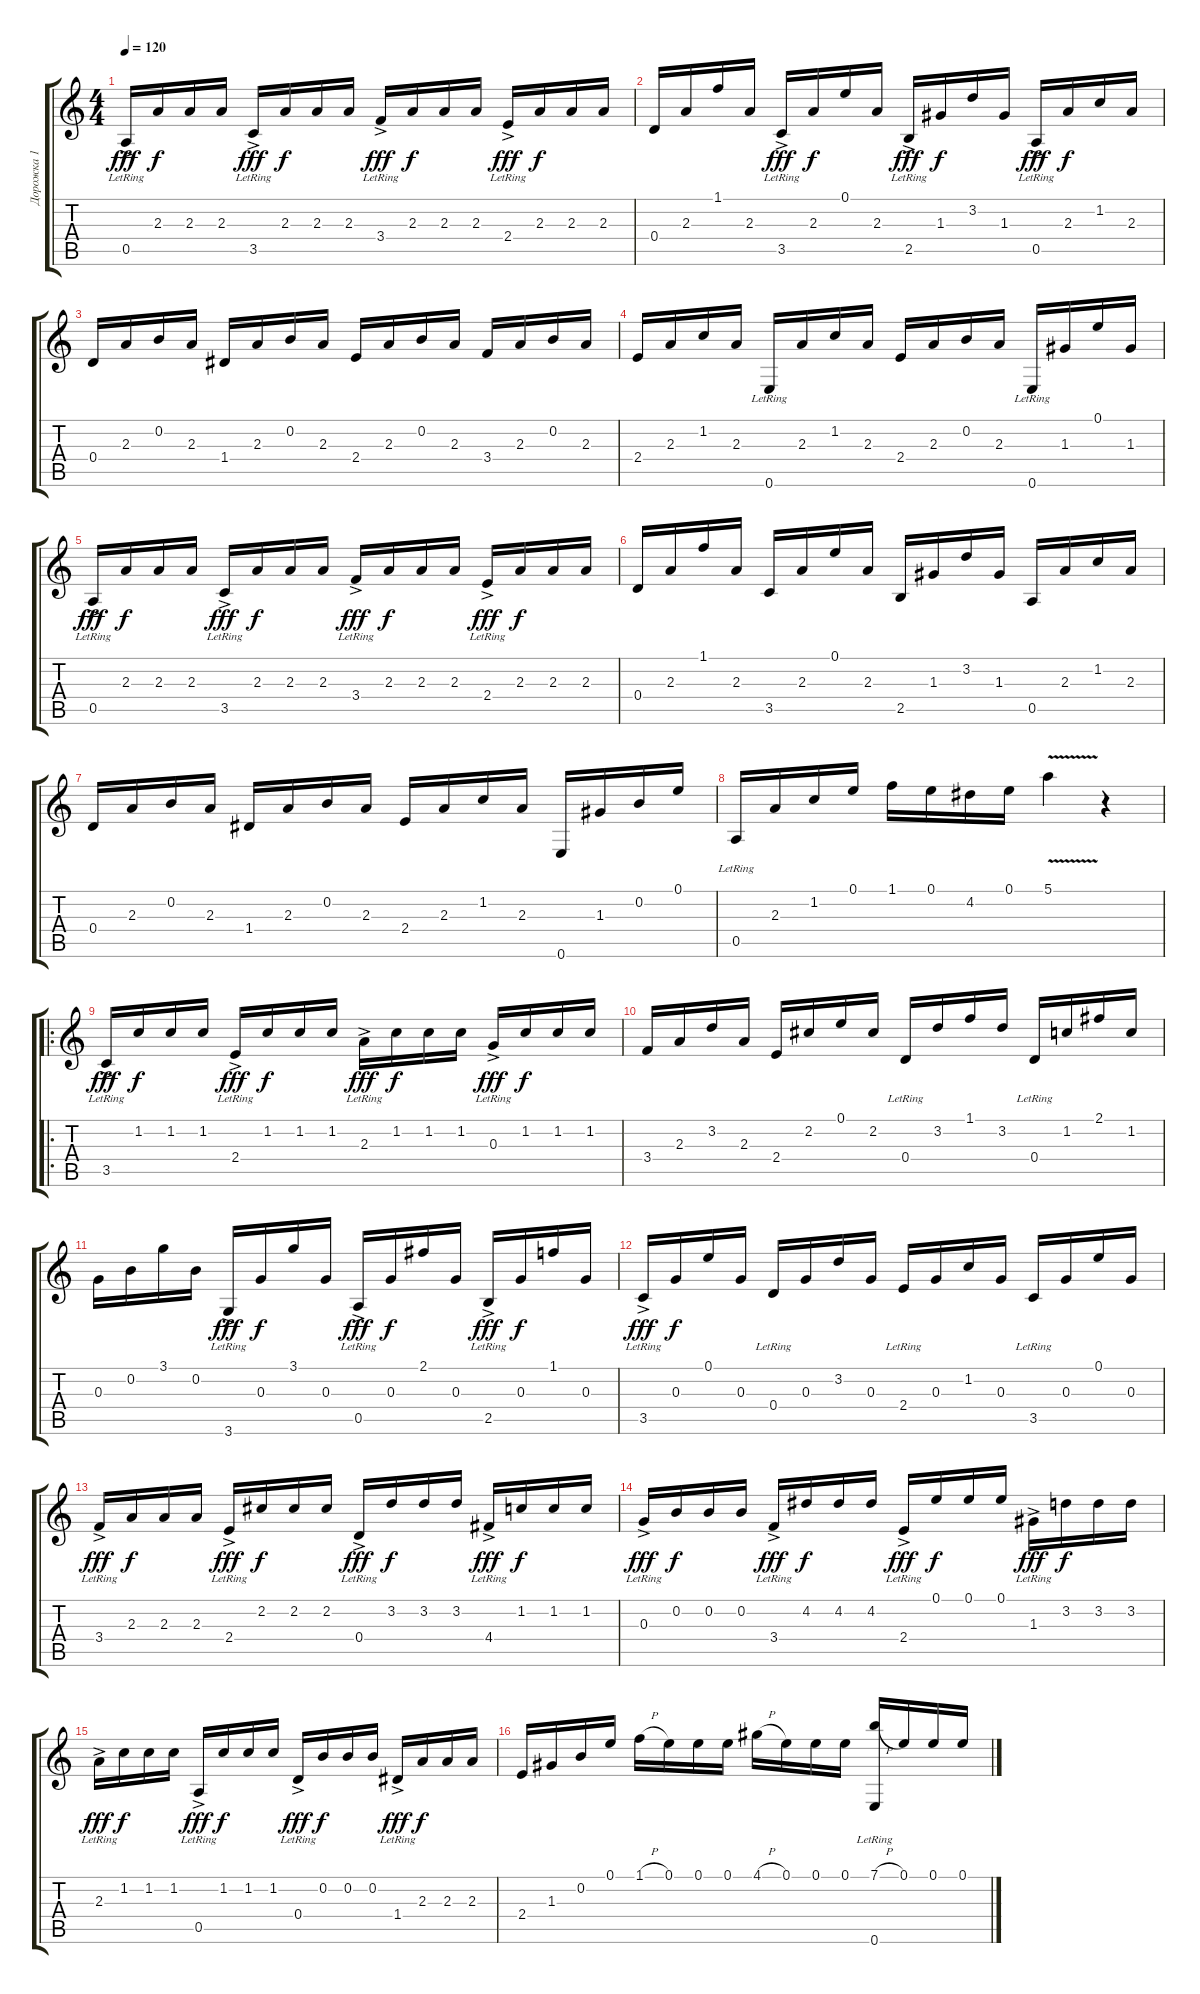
\track ("Дорожка 1" "Дорожка 1") {instrument acousticguitarnylon}
\staff {score tabs}
\tuning (E4 B3 G3 D3 A2 E2) {hide}
\ts (4 4)
\tempo 120
\clef g2
\ks c
0.5{ac lr}.16{dy fff instrument acousticguitarnylon} 2.3.16{dy f} 2.3.16 2.3.16 3.5{ac lr}.16{dy fff} 2.3.16{dy f} 2.3.16 2.3.16 3.4{ac lr}.16{dy fff} 2.3.16{dy f} 2.3.16 2.3.16 2.4{ac lr}.16{dy fff} 2.3.16{dy f} 2.3.16 2.3.16 |
0.4.16 2.3.16 1.1.16 2.3.16 3.5{ac lr}.16{dy fff} 2.3.16{dy f} 0.1.16 2.3.16 2.5{ac lr}.16{dy fff} 1.3.16{dy f} 3.2.16 1.3.16 0.5{ac lr}.16{dy fff} 2.3.16{dy f} 1.2.16 2.3.16 |
0.4.16 2.3.16 0.2.16 2.3.16 1.4.16 2.3.16 0.2.16 2.3.16 2.4.16 2.3.16 0.2.16 2.3.16 3.4.16 2.3.16 0.2.16 2.3.16 |
2.4.16 2.3.16 1.2.16 2.3.16 0.6{lr}.16 2.3.16 1.2.16 2.3.16 2.4.16 2.3.16 0.2.16 2.3.16 0.6{lr}.16 1.3.16 0.1.16 1.3.16 |
0.5{ac lr}.16{dy fff} 2.3.16{dy f} 2.3.16 2.3.16 3.5{ac lr}.16{dy fff} 2.3.16{dy f} 2.3.16 2.3.16 3.4{ac lr}.16{dy fff} 2.3.16{dy f} 2.3.16 2.3.16 2.4{ac lr}.16{dy fff} 2.3.16{dy f} 2.3.16 2.3.16 |
0.4.16 2.3.16 1.1.16 2.3.16 3.5.16 2.3.16 0.1.16 2.3.16 2.5.16 1.3.16 3.2.16 1.3.16 0.5.16 2.3.16 1.2.16 2.3.16 |
0.4.16 2.3.16 0.2.16 2.3.16 1.4.16 2.3.16 0.2.16 2.3.16 2.4.16 2.3.16 1.2.16 2.3.16 0.6.16 1.3.16 0.2.16 0.1.16 |
0.5{lr}.16 2.3.16 1.2.16 0.1.16 1.1.16 0.1.16 4.2.16 0.1.16 5.1{v}.4 r.4 |
\ro
3.5{ac lr}.16{dy fff} 1.2.16{dy f} 1.2.16 1.2.16 2.4{ac lr}.16{dy fff} 1.2.16{dy f} 1.2.16 1.2.16 2.3{ac lr}.16{dy fff} 1.2.16{dy f} 1.2.16 1.2.16 0.3{ac lr}.16{dy fff} 1.2.16{dy f} 1.2.16 1.2.16 |
3.4.16 2.3.16 3.2.16 2.3.16 2.4.16 2.2.16 0.1.16 2.2.16 0.4{lr}.16 3.2.16 1.1.16 3.2.16 0.4{lr}.16 1.2.16 2.1.16 1.2.16 |
0.3.16 0.2.16 3.1.16 0.2.16 3.6{ac lr}.16{dy fff} 0.3.16{dy f} 3.1.16 0.3.16 0.5{ac lr}.16{dy fff} 0.3.16{dy f} 2.1.16 0.3.16 2.5{ac lr}.16{dy fff} 0.3.16{dy f} 1.1.16 0.3.16 |
3.5{ac lr}.16{dy fff} 0.3.16{dy f} 0.1.16 0.3.16 0.4{lr}.16 0.3.16 3.2.16 0.3.16 2.4{lr}.16 0.3.16 1.2.16 0.3.16 3.5{lr}.16 0.3.16 0.1.16 0.3.16 |
3.4{ac lr}.16{dy fff} 2.3.16{dy f} 2.3.16 2.3.16 2.4{ac lr}.16{dy fff} 2.2.16{dy f} 2.2.16 2.2.16 0.4{ac lr}.16{dy fff} 3.2.16{dy f} 3.2.16 3.2.16 4.4{ac lr}.16{dy fff} 1.2.16{dy f} 1.2.16 1.2.16 |
0.3{ac lr}.16{dy fff} 0.2.16{dy f} 0.2.16 0.2.16 3.4{ac lr}.16{dy fff} 4.2.16{dy f} 4.2.16 4.2.16 2.4{ac lr}.16{dy fff} 0.1.16{dy f} 0.1.16 0.1.16 1.3{ac lr}.16{dy fff} 3.2.16{dy f} 3.2.16 3.2.16 |
2.3{ac lr}.16{dy fff} 1.2.16{dy f} 1.2.16 1.2.16 0.5{ac lr}.16{dy fff} 1.2.16{dy f} 1.2.16 1.2.16 0.4{ac lr}.16{dy fff} 0.2.16{dy f} 0.2.16 0.2.16 1.4{ac lr}.16{dy fff} 2.3.16{dy f} 2.3.16 2.3.16 |
2.4.16 1.3.16 0.2.16 0.1.16 1.1{h}.16 0.1.16 0.1.16 0.1.16 4.1{h}.16 0.1.16 0.1.16 0.1.16 (7.1{h} 0.6{lr}).16 0.1.16 0.1.16 0.1.16
